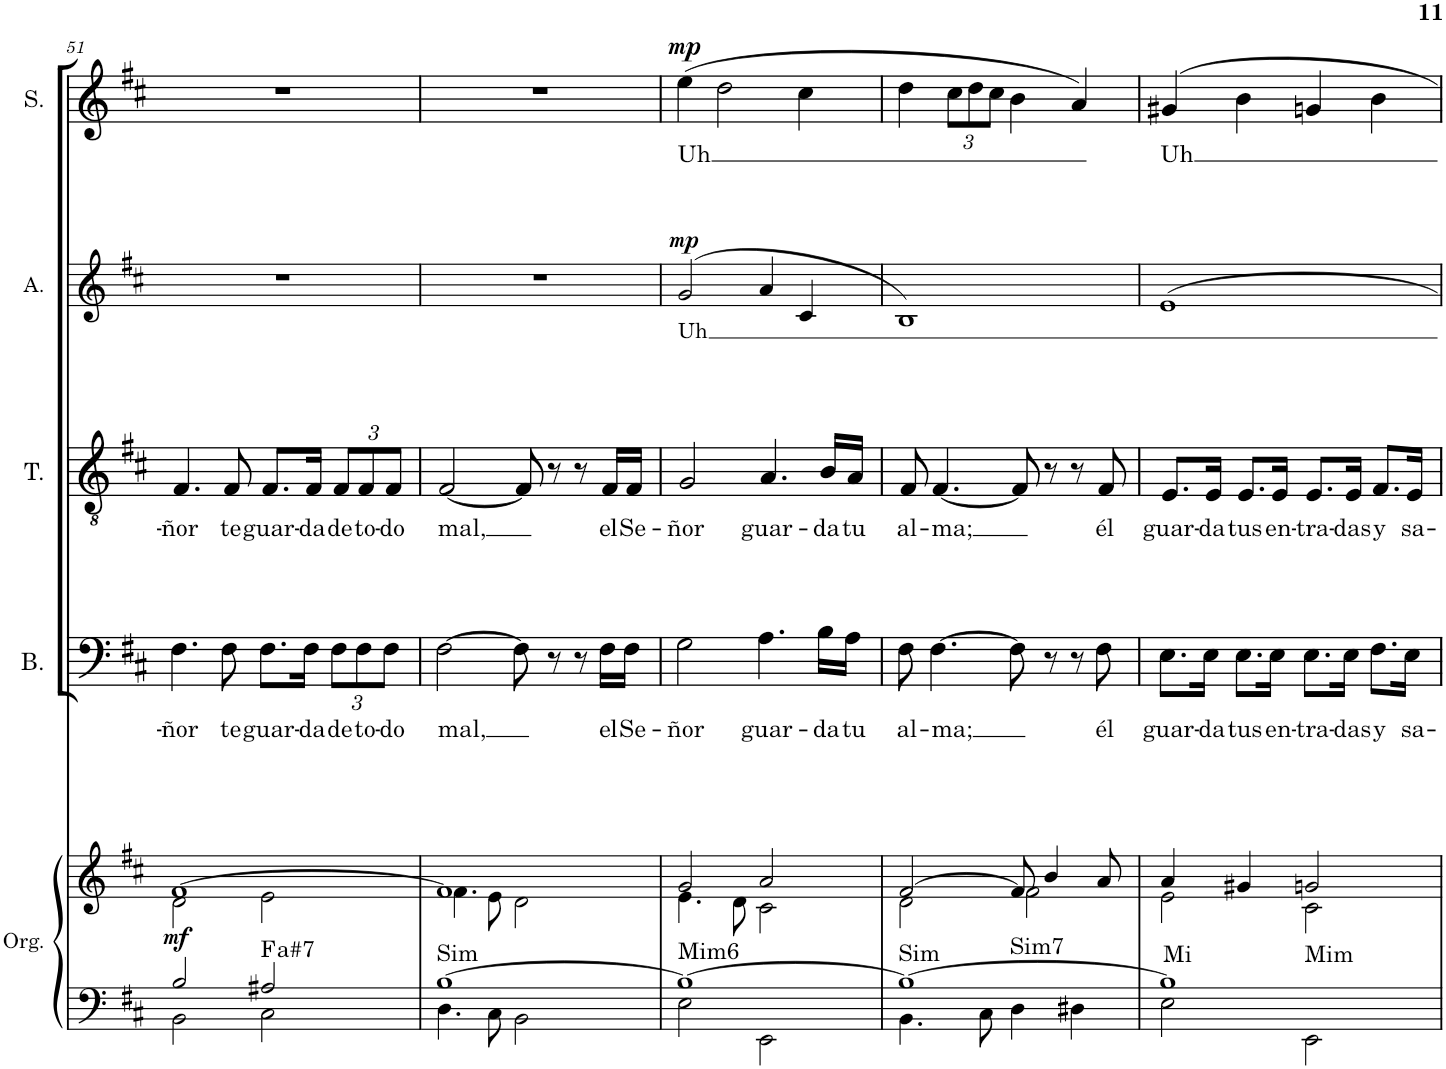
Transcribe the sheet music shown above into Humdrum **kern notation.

**kern	**kern	**dynam	**harte	**kern	**text	**kern	**text	**kern	**text	**dynam	**kern	**text	**dynam
*part5	*part5	*part5	*part5	*part4	*part4	*part3	*part3	*part2	*part2	*part2	*part1	*part1	*part1
*staff6	*staff5	*staff5/6	*	*staff4	*staff4	*staff3	*staff3	*staff2	*staff2	*staff2	*staff1	*staff1	*staff1
*I"Órgano	*	*	*	*I"Bajo	*	*I"Tenor	*	*I"Alto	*	*	*I"Soprano	*	*
*	*	*	*	*I'B.	*	*I'T.	*	*I'A.	*	*	*I'S.	*	*
!!LO:PB:g=z
*clefF4	*clefG2	*	*	*clefF4	*	*clefGv2	*	*clefG2	*	*	*clefG2	*	*
*k[f#c#]	*k[f#c#]	*	*	*k[f#c#]	*	*k[f#c#]	*	*k[f#c#]	*	*	*k[f#c#]	*	*
*M4/4	*M4/4	*	*	*M4/4	*	*M4/4	*	*M4/4	*	*	*M4/4	*	*
*met(c)	*met(c)	*	*	*met(c)	*	*met(c)	*	*met(c)	*	*	*met(c)	*	*
=51	=51	=51	=51	=51	=51	=51	=51	=51	=51	=51	=51	=51	=51
*^	*^	*	*	*	*	*	*	*	*	*	*	*	*
!	!	!	!	!LO:DY:b	!	!	!LO:LY:b	!	!LO:LY:b	!	!	!	!	!	!
2B/	2BB\	[1f#	2d\	mf	.	4.F#\	-ñor	4.F#/	-ñor	1r	.	.	1r	.	.
!	!	!	!	!	!	!	!LO:LY:b	!	!LO:LY:b	!	!	!	!	!	!
.	.	.	.	.	.	8F#\	te	8F#/	te	.	.	.	.	.	.
!	!	!	!	!	!LO:H:kt=a#	!	!LO:LY:b	!	!LO:LY:b	!	!	!	!	!	!
2A#X/	2C#\	.	2e\	.	.	8.F#\L	guar-	8.F#/L	guar-	.	.	.	.	.	.
!	!	!	!	!	!	!	!LO:LY:b	!	!LO:LY:b	!	!	!	!	!	!
.	.	.	.	.	.	16F#\Jk	-da	16F#/Jk	-da	.	.	.	.	.	.
*	*	*	*	*	*	*Xbrackettup	*	*	*	*	*	*	*	*	*
!	!	!	!	!	!	!	!LO:LY:b	!	!	!	!	!	!	!	!
*	*	*	*	*	*	*	*	*Xbrackettup	*	*	*	*	*	*	*
!	!	!	!	!	!	!	!	!	!LO:LY:b	!	!	!	!	!	!
.	.	.	.	.	.	12F#\L	de	12F#/L	de	.	.	.	.	.	.
!	!	!	!	!	!	!	!LO:LY:b	!	!LO:LY:b	!	!	!	!	!	!
.	.	.	.	.	.	12F#\	to-	12F#/	to-	.	.	.	.	.	.
!	!	!	!	!	!	!	!LO:LY:b	!	!LO:LY:b	!	!	!	!	!	!
.	.	.	.	.	.	12F#\J	-do	12F#/J	-do	.	.	.	.	.	.
=52	=52	=52	=52	=52	=52	=52	=52	=52	=52	=52	=52	=52	=52	=52	=52
!	!	!	!	!	!LO:H:kt=Sim	!	!LO:LY:b	!	!LO:LY:b	!	!	!	!	!	!
[1B	4.D\	1f#]	4.f#\	.	N	[2F#\	mal,	[2F#/	mal,	1r	.	.	1r	.	.
.	8C#\	.	8e\	.	.	.	.	.	.	.	.	.	.	.	.
.	2BB\	.	2d\	.	.	8F#\]	.	8F#/]	.	.	.	.	.	.	.
.	.	.	.	.	.	8r	.	8r	.	.	.	.	.	.	.
.	.	.	.	.	.	8r	.	8r	.	.	.	.	.	.	.
!	!	!	!	!	!	!	!LO:LY:b	!	!LO:LY:b	!	!	!	!	!	!
.	.	.	.	.	.	16F#\LL	el	16F#/LL	el	.	.	.	.	.	.
!	!	!	!	!	!	!	!LO:LY:b	!	!LO:LY:b	!	!	!	!	!	!
.	.	.	.	.	.	16F#\JJ	Se-	16F#/JJ	Se-	.	.	.	.	.	.
=53	=53	=53	=53	=53	=53	=53	=53	=53	=53	=53	=53	=53	=53	=53	=53
!	!	!	!	!	!LO:H:kt=Mim6	!	!LO:LY:b	!	!LO:LY:b	!	!LO:LY:b	!LO:DY:a	!	!LO:LY:b	!LO:DY:a
1B_	2E\	2g/	4.e\	.	N	2G\	-ñor	2G/	-ñor	(>2g/	-Uh	mp	(4ee\	-Uh	mp
.	.	.	.	.	.	.	.	.	.	.	.	.	2dd\	.	.
.	.	.	8d\	.	.	.	.	.	.	.	.	.	.	.	.
!	!	!	!	!	!	!	!LO:LY:b	!	!LO:LY:b	!	!	!	!	!	!
.	2EE\	2a/	2c#\	.	.	4.A\	-guar-	4.A/	-guar-	4a/	.	.	.	.	.
.	.	.	.	.	.	.	.	.	.	4c#/	.	.	4cc#\	.	.
!	!	!	!	!	!	!	!LO:LY:b	!	!LO:LY:b	!	!	!	!	!	!
.	.	.	.	.	.	16B\LL	-da	16B/LL	-da	.	.	.	.	.	.
!	!	!	!	!	!	!	!LO:LY:b	!	!LO:LY:b	!	!	!	!	!	!
.	.	.	.	.	.	16A\JJ	tu	16A/JJ	tu	.	.	.	.	.	.
=54	=54	=54	=54	=54	=54	=54	=54	=54	=54	=54	=54	=54	=54	=54	=54
!	!	!	!	!	!LO:H:n=1:kt=Sim	!	!LO:LY:b	!	!LO:LY:b	!	!	!	!	!	!
!	!	!	!	!	!LO:H:n=2:kt=Sim7	!	!	!	!	!	!	!	!	!	!
1B_	4.BB\	[2f#/	2d\	.	N N	8F#\	al-	8F#/	al-	1B)	.	.	4dd\	.	.
!	!	!	!	!	!	!	!LO:LY:b	!	!LO:LY:b	!	!	!	!	!	!
.	.	.	.	.	.	[4.F#\	-ma;	[4.F#/	-ma;	.	.	.	.	.	.
*	*	*	*	*	*	*	*	*	*	*	*	*	*Xbrackettup	*	*
.	.	.	.	.	.	.	.	.	.	.	.	.	12cc#\L	.	.
.	.	.	.	.	.	.	.	.	.	.	.	.	12dd\	.	.
.	8C#\	.	.	.	.	.	.	.	.	.	.	.	.	.	.
.	.	.	.	.	.	.	.	.	.	.	.	.	12cc#\J	.	.
.	4D\	8f#/]	2f#\	.	.	8F#\]	.	8F#/]	.	.	.	.	4b\	.	.
.	.	4b/	.	.	.	8r	.	8r	.	.	.	.	.	.	.
.	4D#X\	.	.	.	.	8r	.	8r	.	.	.	.	4a/)	.	.
!	!	!	!	!	!	!	!LO:LY:b	!	!LO:LY:b	!	!	!	!	!	!
.	.	8a/	.	.	.	8F#\	él	8F#/	él	.	.	.	.	.	.
=55	=55	=55	=55	=55	=55	=55	=55	=55	=55	=55	=55	=55	=55	=55	=55
!	!	!	!	!	!LO:H:n=1:kt=Mi	!	!LO:LY:b	!	!LO:LY:b	!	!	!	!	!LO:LY:b	!
!	!	!	!	!	!LO:H:n=2:kt=Mim	!	!	!	!	!	!	!	!	!	!
1B]	2E\	4a/	2e\	.	N N	8.E\L	guar-	8.E/L	guar-	1e	.	.	4g#X/	-Uh	.
!	!	!	!	!	!	!	!LO:LY:b	!	!LO:LY:b	!	!	!	!	!	!
.	.	.	.	.	.	16E\Jk	-da	16E/Jk	-da	.	.	.	.	.	.
!	!	!	!	!	!	!	!LO:LY:b	!	!LO:LY:b	!	!	!	!	!	!
.	.	4g#X/	.	.	.	8.E\L	tus	8.E/L	tus	.	.	.	4b\	.	.
!	!	!	!	!	!	!	!LO:LY:b	!	!LO:LY:b	!	!	!	!	!	!
.	.	.	.	.	.	16E\Jk	en-	16E/Jk	en-	.	.	.	.	.	.
!	!	!	!	!	!	!	!LO:LY:b	!	!LO:LY:b	!	!	!	!	!	!
.	2EE\	2gn/	2c#\	.	.	8.E\L	-tra-	8.E/L	-tra-	.	.	.	4gn/	.	.
!	!	!	!	!	!	!	!LO:LY:b	!	!LO:LY:b	!	!	!	!	!	!
.	.	.	.	.	.	16E\Jk	-das	16E/Jk	-das	.	.	.	.	.	.
!	!	!	!	!	!	!	!LO:LY:b	!	!LO:LY:b	!	!	!	!	!	!
.	.	.	.	.	.	8.F#\L	y	8.F#/L	y	.	.	.	4b\	.	.
!	!	!	!	!	!	!	!LO:LY:b	!	!LO:LY:b	!	!	!	!	!	!
.	.	.	.	.	.	16E\Jk	sa-	16E/Jk	sa-	.	.	.	.	.	.
*v	*v	*	*	*	*	*	*	*	*	*	*	*	*	*	*
*	*v	*v	*	*	*	*	*	*	*	*	*	*	*	*
=	=	=	=	=	=	=	=	=	=	=	=	=	=
*-	*-	*-	*-	*-	*-	*-	*-	*-	*-	*-	*-	*-	*-
